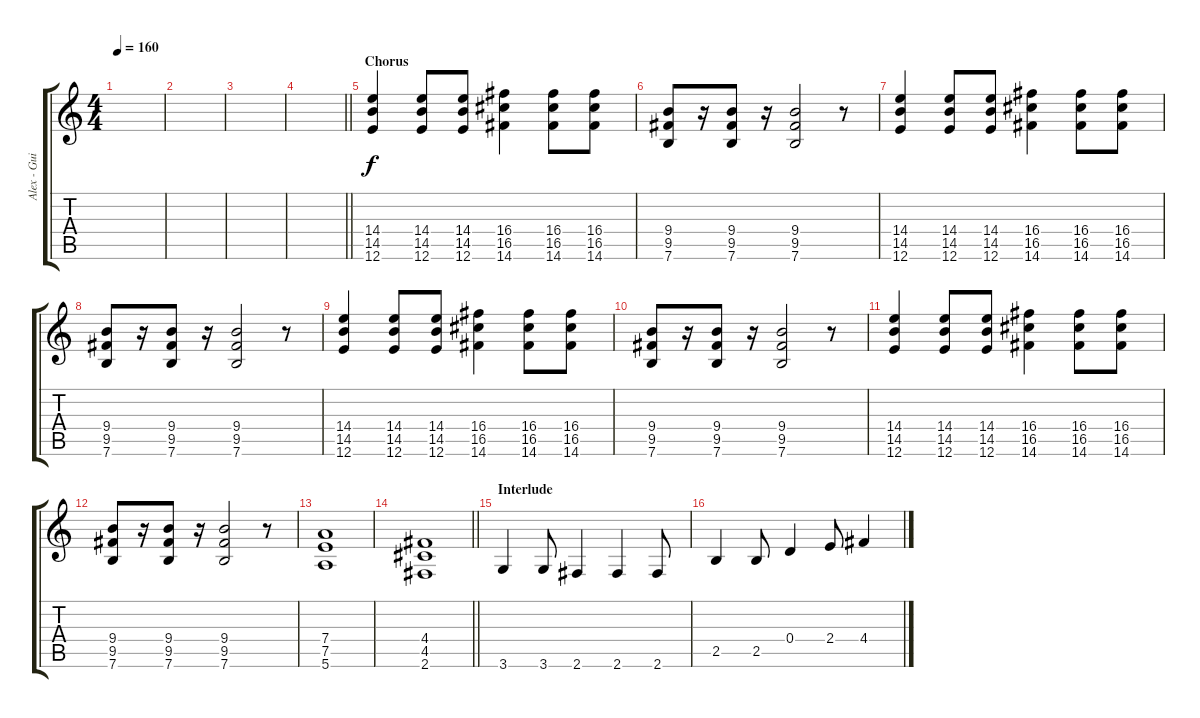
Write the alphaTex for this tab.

\track ("Alex - Guitar" "Alex - Gui") {instrument electricguitarclean}
\staff {score tabs}
\tuning (E4 B3 G3 D3 A2 E2) {hide}
\ts (4 4)
\tempo 160
\clef g2
\ks c
|
|
|
\barLineRight lightlight
|
\section ("" "Chorus")
(14.4 14.5 12.6).4 (14.4 14.5 12.6).8 (14.4 14.5 12.6).8 (16.4 16.5 14.6).4 (16.4 16.5 14.6).8 (16.4 16.5 14.6).8 |
(9.4 9.5 7.6).8 r.16 (9.4 9.5 7.6).8 r.16 (9.4 9.5 7.6).2 r.8 |
(14.4 14.5 12.6).4 (14.4 14.5 12.6).8 (14.4 14.5 12.6).8 (16.4 16.5 14.6).4 (16.4 16.5 14.6).8 (16.4 16.5 14.6).8 |
(9.4 9.5 7.6).8 r.16 (9.4 9.5 7.6).8 r.16 (9.4 9.5 7.6).2 r.8 |
(14.4 14.5 12.6).4 (14.4 14.5 12.6).8 (14.4 14.5 12.6).8 (16.4 16.5 14.6).4 (16.4 16.5 14.6).8 (16.4 16.5 14.6).8 |
(9.4 9.5 7.6).8 r.16 (9.4 9.5 7.6).8 r.16 (9.4 9.5 7.6).2 r.8 |
(14.4 14.5 12.6).4 (14.4 14.5 12.6).8 (14.4 14.5 12.6).8 (16.4 16.5 14.6).4 (16.4 16.5 14.6).8 (16.4 16.5 14.6).8 |
(9.4 9.5 7.6).8 r.16 (9.4 9.5 7.6).8 r.16 (9.4 9.5 7.6).2 r.8 |
(7.4 7.5 5.6).1 |
\barLineRight lightlight
(4.4 4.5 2.6).1 |
\section ("" "Interlude")
3.6.4 3.6.8 2.6.4 2.6.4 2.6.8 |
2.5.4 2.5.8 0.4.4 2.4.8 4.4.4
